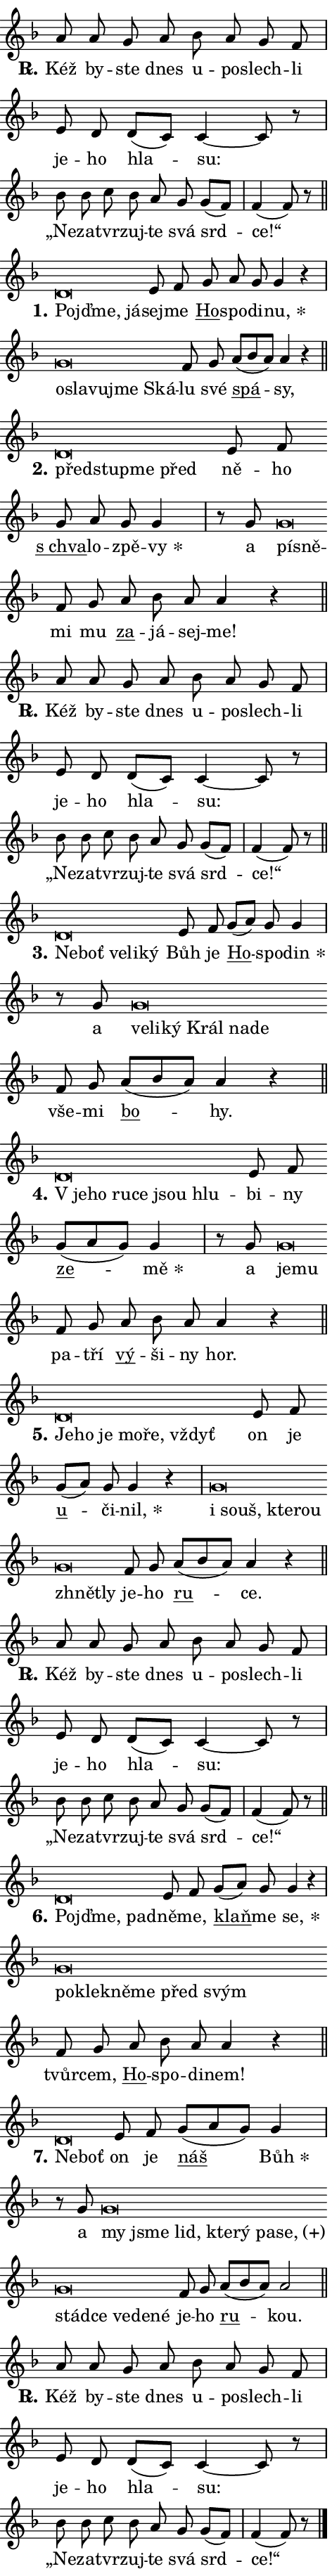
\version "2.24.0"
\header { tagline = "" }
\paper {
  indent = 0\cm
  top-margin = 0\cm
  right-margin = 0.13\cm % to fit lyric hyphens
  bottom-margin = 0\cm
  left-margin = 0\cm
  paper-width = 8\cm
  page-breaking = #ly:one-page-breaking
  system-system-spacing.basic-distance = #11
  score-system-spacing.basic-distance = #11
  ragged-last = ##f
}


%% Author: Thomas Morley
%% https://lists.gnu.org/archive/html/lilypond-user/2020-05/msg00002.html
#(define (line-position grob)
"Returns position of @var[grob} in current system:
   @code{'start}, if at first time-step
   @code{'end}, if at last time-step
   @code{'middle} otherwise
"
  (let* ((col (ly:item-get-column grob))
         (ln (ly:grob-object col 'left-neighbor))
         (rn (ly:grob-object col 'right-neighbor))
         (col-to-check-left (if (ly:grob? ln) ln col))
         (col-to-check-right (if (ly:grob? rn) rn col))
         (break-dir-left
           (and
             (ly:grob-property col-to-check-left 'non-musical #f)
             (ly:item-break-dir col-to-check-left)))
         (break-dir-right
           (and
             (ly:grob-property col-to-check-right 'non-musical #f)
             (ly:item-break-dir col-to-check-right))))
        (cond ((eqv? 1 break-dir-left) 'start)
              ((eqv? -1 break-dir-right) 'end)
              (else 'middle))))

#(define (tranparent-at-line-position vctor)
  (lambda (grob)
  "Relying on @code{line-position} select the relevant enry from @var{vctor}.
Used to determine transparency,"
    (case (line-position grob)
      ((end) (not (vector-ref vctor 0)))
      ((middle) (not (vector-ref vctor 1)))
      ((start) (not (vector-ref vctor 2))))))

noteHeadBreakVisibility =
#(define-music-function (break-visibility)(vector?)
"Makes @code{NoteHead}s transparent relying on @var{break-visibility}"
#{
  \override NoteHead.transparent =
    #(tranparent-at-line-position break-visibility)
#})

#(define delete-ledgers-for-transparent-note-heads
  (lambda (grob)
    "Reads whether a @code{NoteHead} is transparent.
If so this @code{NoteHead} is removed from @code{'note-heads} from
@var{grob}, which is supposed to be @code{LedgerLineSpanner}.
As a result ledgers are not printed for this @code{NoteHead}"
    (let* ((nhds-array (ly:grob-object grob 'note-heads))
           (nhds-list
             (if (ly:grob-array? nhds-array)
                 (ly:grob-array->list nhds-array)
                 '()))
           ;; Relies on the transparent-property being done before
           ;; Staff.LedgerLineSpanner.after-line-breaking is executed.
           ;; This is fragile ...
           (to-keep
             (remove
               (lambda (nhd)
                 (ly:grob-property nhd 'transparent #f))
               nhds-list)))
      ;; TODO find a better method to iterate over grob-arrays, similiar
      ;; to filter/remove etc for lists
      ;; For now rebuilt from scratch
      (set! (ly:grob-object grob 'note-heads)  '())
      (for-each
        (lambda (nhd)
          (ly:pointer-group-interface::add-grob grob 'note-heads nhd))
        to-keep))))

squashNotes = {
  \override NoteHead.X-extent = #'(-0.2 . 0.2)
  \override NoteHead.Y-extent = #'(-0.75 . 0)
  \override NoteHead.stencil =
    #(lambda (grob)
       (let ((pos (ly:grob-property grob 'staff-position)))
         (begin
           (if (< pos -7) (display "ERROR: Lower brevis then expected\n") (display ""))
           (if (<= pos -6) ly:text-interface::print ly:note-head::print))))
}
unSquashNotes = {
  \revert NoteHead.X-extent
  \revert NoteHead.Y-extent
  \revert NoteHead.stencil
}

hideNotes = \noteHeadBreakVisibility #begin-of-line-visible
unHideNotes = \noteHeadBreakVisibility #all-visible

% work-around for resetting accidentals
% https://lilypond.org/doc/v2.23/Documentation/notation/displaying-rhythms#unmetered-music
cadenzaMeasure = {
  \cadenzaOff
  \partial 1024 s1024
  \cadenzaOn
}

#(define-markup-command (accent layout props text) (markup?)
  "Underline accented syllable"
  (interpret-markup layout props
    #{\markup \override #'(offset . 4.3) \underline { #text }#}))

responsum = \markup \concat {
  "R" \hspace #-1.05 \path #0.1 #'((moveto 0 0.07) (lineto 0.9 0.8)) \hspace #0.05 "."
}

spaceSize = #0.6828661417322834 % exact space size for TeX Gyre Schola

\layout {
  \context {
    \Staff
    \remove "Time_signature_engraver"
    \override LedgerLineSpanner.after-line-breaking = #delete-ledgers-for-transparent-note-heads
  }
  \context {
    \Lyrics {
      \override LyricSpace.minimum-distance = \spaceSize
      \override LyricText.font-name = #"TeX Gyre Schola"
      \override LyricText.font-size = 1
      \override StanzaNumber.font-name = #"TeX Gyre Schola Bold"
      \override StanzaNumber.font-size = 1
    }
  }
  \context {
    \Score 
    \override NoteHead.text =
      #(lambda (grob) 
        (let ((pos (ly:grob-property grob 'staff-position)))
          #{\markup {
            \combine
              \halign #-0.55 \raise #(if (= pos -6) 0 0.5) \override #'(thickness . 2) \draw-line #'(3.2 . 0)
              \musicglyph "noteheads.sM1"
          }#}))
  }
}

% magnetic-lyrics.ily
%
%   written by
%     Jean Abou Samra <jean@abou-samra.fr>
%     Werner Lemberg <wl@gnu.org>
%
%   adapted by
%     Jiri Hon <jiri.hon@gmail.com>
%
% Version 2022-Apr-15

% https://www.mail-archive.com/lilypond-user@gnu.org/msg149350.html

#(define (Left_hyphen_pointer_engraver context)
   "Collect syllable-hyphen-syllable occurrences in lyrics and store
them in properties.  This engraver only looks to the left.  For
example, if the lyrics input is @code{foo -- bar}, it does the
following.

@itemize @bullet
@item
Set the @code{text} property of the @code{LyricHyphen} grob between
@q{foo} and @q{bar} to @code{foo}.

@item
Set the @code{left-hyphen} property of the @code{LyricText} grob with
text @q{foo} to the @code{LyricHyphen} grob between @q{foo} and
@q{bar}.
@end itemize

Use this auxiliary engraver in combination with the
@code{lyric-@/text::@/apply-@/magnetic-@/offset!} hook."
   (let ((hyphen #f)
         (text #f))
     (make-engraver
      (acknowledgers
       ((lyric-syllable-interface engraver grob source-engraver)
        (set! text grob)))
      (end-acknowledgers
       ((lyric-hyphen-interface engraver grob source-engraver)
        ;(when (not (grob::has-interface grob 'lyric-space-interface))
          (set! hyphen grob)));)
      ((stop-translation-timestep engraver)
       (when (and text hyphen)
         (ly:grob-set-object! text 'left-hyphen hyphen))
       (set! text #f)
       (set! hyphen #f)))))

#(define (lyric-text::apply-magnetic-offset! grob)
   "If the space between two syllables is less than the value in
property @code{LyricText@/.details@/.squash-threshold}, move the right
syllable to the left so that it gets concatenated with the left
syllable.

Use this function as a hook for
@code{LyricText@/.after-@/line-@/breaking} if the
@code{Left_@/hyphen_@/pointer_@/engraver} is active."
   (let ((hyphen (ly:grob-object grob 'left-hyphen #f)))
     (when hyphen
       (let ((left-text (ly:spanner-bound hyphen LEFT)))
         (when (grob::has-interface left-text 'lyric-syllable-interface)
           (let* ((common (ly:grob-common-refpoint grob left-text X))
                  (this-x-ext (ly:grob-extent grob common X))
                  (left-x-ext
                   (begin
                     ;; Trigger magnetism for left-text.
                     (ly:grob-property left-text 'after-line-breaking)
                     (ly:grob-extent left-text common X)))
                  ;; `delta` is the gap width between two syllables.
                  (delta (- (interval-start this-x-ext)
                            (interval-end left-x-ext)))
                  (details (ly:grob-property grob 'details))
                  (threshold (assoc-get 'squash-threshold details 0.2)))
             (when (< delta threshold)
               (let* (;; We have to manipulate the input text so that
                      ;; ligatures crossing syllable boundaries are not
                      ;; disabled.  For languages based on the Latin
                      ;; script this is essentially a beautification.
                      ;; However, for non-Western scripts it can be a
                      ;; necessity.
                      (lt (ly:grob-property left-text 'text))
                      (rt (ly:grob-property grob 'text))
                      (is-space (grob::has-interface hyphen 'lyric-space-interface))
                      (space (if is-space " " ""))
                      (extra-delta (if is-space spaceSize 0))
                      ;; Append new syllable.
                      (ltrt-space (if (and (string? lt) (string? rt))
                                (string-append lt space rt)
                                (make-concat-markup (list lt space rt))))
                      ;; Right-align `ltrt` to the right side.
                      (ltrt-space-markup (grob-interpret-markup
                               grob
                               (make-translate-markup
                                (cons (interval-length this-x-ext) 0)
                                (make-right-align-markup ltrt-space)))))
                 (begin
                   ;; Don't print `left-text`.
                   (ly:grob-set-property! left-text 'stencil #f)
                   ;; Set text and stencil (which holds all collected
                   ;; syllables so far) and shift it to the left.
                   (ly:grob-set-property! grob 'text ltrt-space)
                   (ly:grob-set-property! grob 'stencil ltrt-space-markup)
                   (ly:grob-translate-axis! grob (- (- delta extra-delta)) X))))))))))


#(define (lyric-hyphen::displace-bounds-first grob)
   ;; Make very sure this callback isn't triggered too early.
   (let ((left (ly:spanner-bound grob LEFT))
         (right (ly:spanner-bound grob RIGHT)))
     (ly:grob-property left 'after-line-breaking)
     (ly:grob-property right 'after-line-breaking)
     (ly:lyric-hyphen::print grob)))

squashThreshold = #0.4

\layout {
  \context {
    \Lyrics
    \consists #Left_hyphen_pointer_engraver
    \override LyricText.after-line-breaking =
      #lyric-text::apply-magnetic-offset!
    \override LyricHyphen.stencil = #lyric-hyphen::displace-bounds-first
    \override LyricText.details.squash-threshold = \squashThreshold
    \override LyricHyphen.minimum-distance = 0
    \override LyricHyphen.minimum-length = \squashThreshold
  }
}

squashText = \override LyricText.details.squash-threshold = 9999
unSquashText = \override LyricText.details.squash-threshold = \squashThreshold

leftText = \override LyricText.self-alignment-X = #LEFT
unLeftText = \revert LyricText.self-alignment-X

starOffset = #(lambda (grob) 
                (let ((x_offset (ly:self-alignment-interface::aligned-on-x-parent grob)))
                  (if (= x_offset 0) 0 (+ x_offset 1.2))))

star = #(define-music-function (syllable)(string?)
"Append star separator at the end of a syllable"
#{
  \once \override LyricText.X-offset = #starOffset
  \lyricmode { \markup {
    #syllable
    \override #'((font-name . "TeX Gyre Schola Bold")) \hspace #0.2 \lower #0.65 \larger "*"
  } }
#})

starAccent = #(define-music-function (syllable)(string?)
"Append star separator at the end of a syllable and make accent"
#{
  \once \override LyricText.X-offset = #starOffset
  \lyricmode { \markup {
    \accent #syllable
    \override #'((font-name . "TeX Gyre Schola Bold")) \hspace #0.2 \lower #0.65 \larger "*"
  } }
#})

breath = #(define-music-function (syllable)(string?)
"Append breathing indicator at the end of a syllable"
#{
  \lyricmode { \markup { #syllable "+" } }
#})

optionalBreath = #(define-music-function (syllable)(string?)
"Append optional breathing indicator at the end of a syllable"
#{
  \lyricmode { \markup { #syllable "(+)" } }
#})


\score {
    <<
        \new Voice = "melody" { \cadenzaOn \key f \major \relative { a'8 a g a bes a g f \cadenzaMeasure \bar "|" e d \bar "" d[( c)] c4~ c8 r8 \cadenzaMeasure \bar "|" bes' bes c bes a g g[( f)] \cadenzaMeasure \bar "|" f4( f8)] r \cadenzaMeasure \bar "||" \break } }
        \new Lyrics \lyricsto "melody" { \lyricmode { \set stanza = \responsum
Kéž by -- ste dnes u -- po -- slech -- li je -- ho hla -- su: „Ne -- za -- tvr -- zuj -- te svá srd -- ce!“ } }
    >>
    \layout {}
}

\score {
    <<
        \new Voice = "melody" { \cadenzaOn \key f \major \relative { \squashNotes d'\breve*1/16 \hideNotes \breve*1/16 \breve*1/16 \bar "" \unHideNotes \unSquashNotes e8 f \bar "" g a g g4 r \cadenzaMeasure \bar "|" \squashNotes g\breve*1/16 \hideNotes \breve*1/16 \bar "" \breve*1/16 \bar "" \breve*1/16 \breve*1/16 \bar "" \unHideNotes \unSquashNotes f8 g \bar "" a[( bes a)] a4 r \cadenzaMeasure \bar "||" \break } }
        \new Lyrics \lyricsto "melody" { \lyricmode { \set stanza = "1."
\leftText Pojď -- \squashText me, já -- \unLeftText \unSquashText sej -- me \markup \accent Ho -- spo -- di -- \star nu, \leftText o -- \squashText sla -- vu -- jme Ská -- \unLeftText \unSquashText lu své \markup \accent spá -- sy, } }
    >>
    \layout {}
}

\score {
    <<
        \new Voice = "melody" { \cadenzaOn \key f \major \relative { \squashNotes d'\breve*1/16 \hideNotes \breve*1/16 \bar "" \breve*1/16 \breve*1/16 \bar "" \unHideNotes \unSquashNotes e8 f \bar "" g a g g4 \cadenzaMeasure \bar "|" r8 g8 \squashNotes g\breve*1/16 \hideNotes \breve*1/16 \bar "" \unHideNotes \unSquashNotes f8 g \bar "" a bes a a4 r \cadenzaMeasure \bar "||" \break } }
        \new Lyrics \lyricsto "melody" { \lyricmode { \set stanza = "2."
\leftText před -- \squashText stup -- me před \unLeftText \unSquashText ně -- ho \markup \accent "s chva" -- lo -- zpě -- \star vy a \leftText pí -- \squashText sně -- \unLeftText \unSquashText mi mu \markup \accent za -- já -- sej -- me! } }
    >>
    \layout {}
}

\score {
    <<
        \new Voice = "melody" { \cadenzaOn \key f \major \relative { a'8 a g a bes a g f \cadenzaMeasure \bar "|" e d \bar "" d[( c)] c4~ c8 r8 \cadenzaMeasure \bar "|" bes' bes c bes a g g[( f)] \cadenzaMeasure \bar "|" f4( f8)] r \cadenzaMeasure \bar "||" \break } }
        \new Lyrics \lyricsto "melody" { \lyricmode { \set stanza = \responsum
Kéž by -- ste dnes u -- po -- slech -- li je -- ho hla -- su: „Ne -- za -- tvr -- zuj -- te svá srd -- ce!“ } }
    >>
    \layout {}
}

\score {
    <<
        \new Voice = "melody" { \cadenzaOn \key f \major \relative { \squashNotes d'\breve*1/16 \hideNotes \breve*1/16 \bar "" \breve*1/16 \bar "" \breve*1/16 \breve*1/16 \bar "" \unHideNotes \unSquashNotes e8 f \bar "" g[( a)] g g4 \cadenzaMeasure \bar "|" r8 g8 \squashNotes g\breve*1/16 \hideNotes \breve*1/16 \bar "" \breve*1/16 \bar "" \breve*1/16 \bar "" \breve*1/16 \breve*1/16 \bar "" \unHideNotes \unSquashNotes f8 g \bar "" a[( bes a)] a4 r \cadenzaMeasure \bar "||" \break } }
        \new Lyrics \lyricsto "melody" { \lyricmode { \set stanza = "3."
\leftText Ne -- \squashText boť ve -- li -- ký \unLeftText \unSquashText Bůh je \markup \accent Ho -- spo -- \star din a \leftText ve -- \squashText li -- ký Král na -- de \unLeftText \unSquashText vše -- mi \markup \accent bo -- hy. } }
    >>
    \layout {}
}

\score {
    <<
        \new Voice = "melody" { \cadenzaOn \key f \major \relative { \squashNotes d'\breve*1/16 \hideNotes \breve*1/16 \bar "" \breve*1/16 \bar "" \breve*1/16 \bar "" \breve*1/16 \breve*1/16 \bar "" \unHideNotes \unSquashNotes e8 f \bar "" g[( a g)] g4 \cadenzaMeasure \bar "|" r8 g8 \squashNotes g\breve*1/16 \hideNotes \breve*1/16 \bar "" \unHideNotes \unSquashNotes f8 g \bar "" a bes a a4 r \cadenzaMeasure \bar "||" \break } }
        \new Lyrics \lyricsto "melody" { \lyricmode { \set stanza = "4."
\leftText "V je" -- \squashText ho ru -- ce jsou hlu -- \unLeftText \unSquashText bi -- ny \markup \accent ze -- \star mě a \leftText je -- \squashText mu \unLeftText \unSquashText pa -- tří \markup \accent vý -- ši -- ny hor. } }
    >>
    \layout {}
}

\score {
    <<
        \new Voice = "melody" { \cadenzaOn \key f \major \relative { \squashNotes d'\breve*1/16 \hideNotes \breve*1/16 \bar "" \breve*1/16 \bar "" \breve*1/16 \bar "" \breve*1/16 \breve*1/16 \bar "" \unHideNotes \unSquashNotes e8 f \bar "" g[( a)] g g4 r \cadenzaMeasure \bar "|" \squashNotes g\breve*1/16 \hideNotes \breve*1/16 \bar "" \breve*1/16 \bar "" \breve*1/16 \bar "" \breve*1/16 \breve*1/16 \bar "" \unHideNotes \unSquashNotes f8 g \bar "" a[( bes a)] a4 r \cadenzaMeasure \bar "||" \break } }
        \new Lyrics \lyricsto "melody" { \lyricmode { \set stanza = "5."
\leftText Je -- \squashText ho je mo -- ře, vždyť \unLeftText \unSquashText on je \markup \accent u -- či -- \star nil, \leftText i \squashText souš, kte -- rou zhnět -- ly \unLeftText \unSquashText je -- ho \markup \accent ru -- ce. } }
    >>
    \layout {}
}

\score {
    <<
        \new Voice = "melody" { \cadenzaOn \key f \major \relative { a'8 a g a bes a g f \cadenzaMeasure \bar "|" e d \bar "" d[( c)] c4~ c8 r8 \cadenzaMeasure \bar "|" bes' bes c bes a g g[( f)] \cadenzaMeasure \bar "|" f4( f8)] r \cadenzaMeasure \bar "||" \break } }
        \new Lyrics \lyricsto "melody" { \lyricmode { \set stanza = \responsum
Kéž by -- ste dnes u -- po -- slech -- li je -- ho hla -- su: „Ne -- za -- tvr -- zuj -- te svá srd -- ce!“ } }
    >>
    \layout {}
}

\score {
    <<
        \new Voice = "melody" { \cadenzaOn \key f \major \relative { \squashNotes d'\breve*1/16 \hideNotes \breve*1/16 \breve*1/16 \bar "" \unHideNotes \unSquashNotes e8 f \bar "" g[( a)] g g4 r \cadenzaMeasure \bar "|" \squashNotes g\breve*1/16 \hideNotes \breve*1/16 \bar "" \breve*1/16 \bar "" \breve*1/16 \bar "" \breve*1/16 \breve*1/16 \bar "" \unHideNotes \unSquashNotes f8 g \bar "" a bes a a4 r \cadenzaMeasure \bar "||" \break } }
        \new Lyrics \lyricsto "melody" { \lyricmode { \set stanza = "6."
\leftText Pojď -- \squashText me, pad -- \unLeftText \unSquashText ně -- me, \markup \accent klaň -- me \star se, \leftText po -- \squashText kle -- kně -- me před svým \unLeftText \unSquashText tvůr -- cem, \markup \accent Ho -- spo -- di -- nem! } }
    >>
    \layout {}
}

\score {
    <<
        \new Voice = "melody" { \cadenzaOn \key f \major \relative { \squashNotes d'\breve*1/16 \hideNotes \breve*1/16 \bar "" \unHideNotes \unSquashNotes e8 f \bar "" g[( a g)] g4 \cadenzaMeasure \bar "|" r8 g \squashNotes g\breve*1/16 \hideNotes \breve*1/16 \bar "" \breve*1/16 \bar "" \breve*1/16 \bar "" \breve*1/16 \bar "" \breve*1/16 \bar "" \breve*1/16 \bar "" \breve*1/16 \bar "" \breve*1/16 \bar "" \breve*1/16 \bar "" \breve*1/16 \breve*1/16 \bar "" \unHideNotes \unSquashNotes f8 g \bar "" a[( bes a)] a2 \cadenzaMeasure \bar "||" \break } }
        \new Lyrics \lyricsto "melody" { \lyricmode { \set stanza = "7."
\leftText Ne -- \squashText boť \unLeftText \unSquashText on je \markup \accent náš \star Bůh a \leftText my \squashText jsme lid, kte -- rý pa -- \optionalBreath se, stád -- ce ve -- de -- né \unLeftText \unSquashText je -- ho \markup \accent ru -- kou. } }
    >>
    \layout {}
}

\score {
    <<
        \new Voice = "melody" { \cadenzaOn \key f \major \relative { a'8 a g a bes a g f \cadenzaMeasure \bar "|" e d \bar "" d[( c)] c4~ c8 r8 \cadenzaMeasure \bar "|" bes' bes c bes a g g[( f)] \cadenzaMeasure \bar "|" f4( f8)] r \cadenzaMeasure \bar "||" \break } \bar "|." }
        \new Lyrics \lyricsto "melody" { \lyricmode { \set stanza = \responsum
Kéž by -- ste dnes u -- po -- slech -- li je -- ho hla -- su: „Ne -- za -- tvr -- zuj -- te svá srd -- ce!“ } }
    >>
    \layout {}
}
